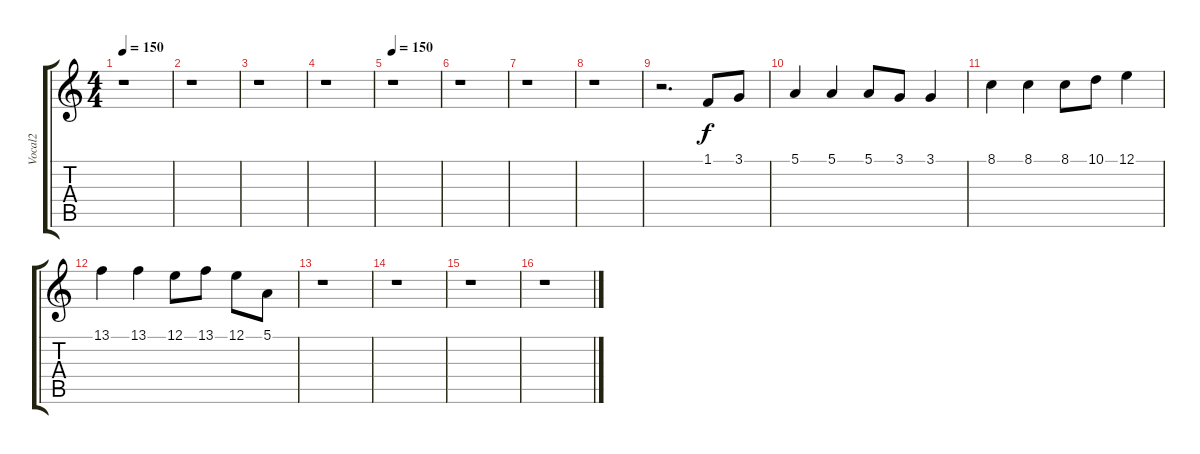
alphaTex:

\track ("Vocal2" "Vocal2") {instrument violin}
\staff {score tabs}
\tuning (E4 B3 G3 D3 A2 E2) {hide}
\ts (4 4)
\tempo 150
\clef g2
\ks c
r.1{dy f} |
r.1 |
r.1 |
r.1 |
\tempo 150
r.1 |
r.1 |
r.1 |
r.1 |
r.2{d} 1.1.8 3.1.8 |
5.1.4 5.1.4 5.1.8 3.1.8 3.1.4 |
8.1.4 8.1.4 8.1.8 10.1.8 12.1.4 |
13.1.4 13.1.4 12.1.8 13.1.8 12.1.8 5.1.8 |
r.1 |
r.1 |
r.1 |
r.1
